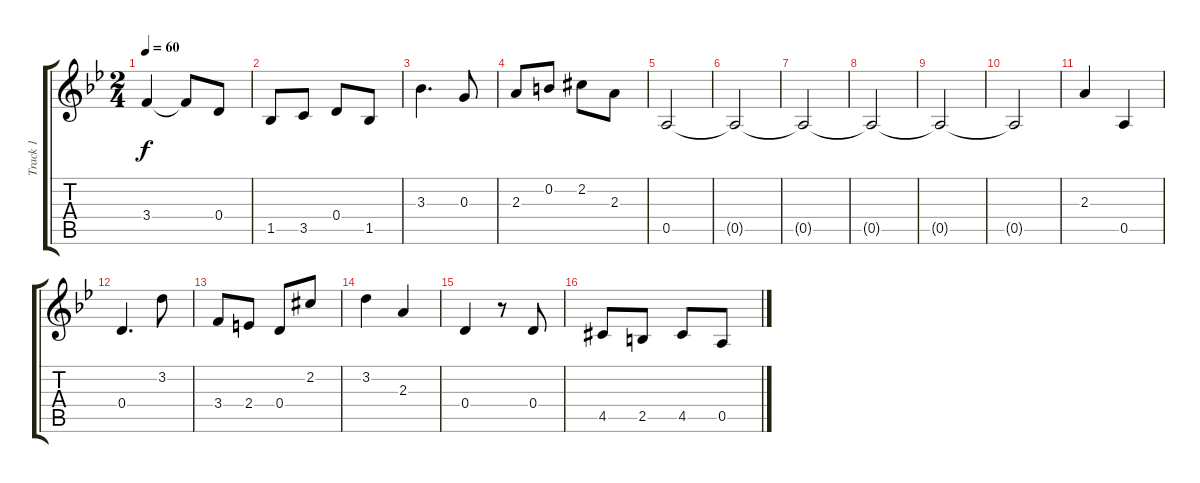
\track ("Track 1" "Track 1") {instrument acousticguitarsteel}
\staff {score tabs}
\tuning (E4 B3 G3 D3 A2 D2) {hide}
\ts (2 4)
\tempo 60
\clef g2
\ks bb
3.4.4{dy f} 3.4{t}.8 0.4.8 |
1.5.8 3.5.8 0.4.8 1.5.8 |
3.3.4{d} 0.3.8 |
2.3.8 0.2.8 2.2{acc #}.8 2.3.8 |
0.5.2 |
0.5{t}.2 |
0.5{t}.2 |
0.5{t}.2 |
0.5{t}.2 |
0.5{t}.2 |
2.3.4 0.5.4 |
0.4.4{d} 3.2.8 |
3.4.8 2.4.8 0.4.8 2.2{acc #}.8 |
3.2.4 2.3.4 |
0.4.4 r.8 0.4.8 |
4.5{acc #}.8 2.5.8 4.5{acc #}.8 0.5.8
